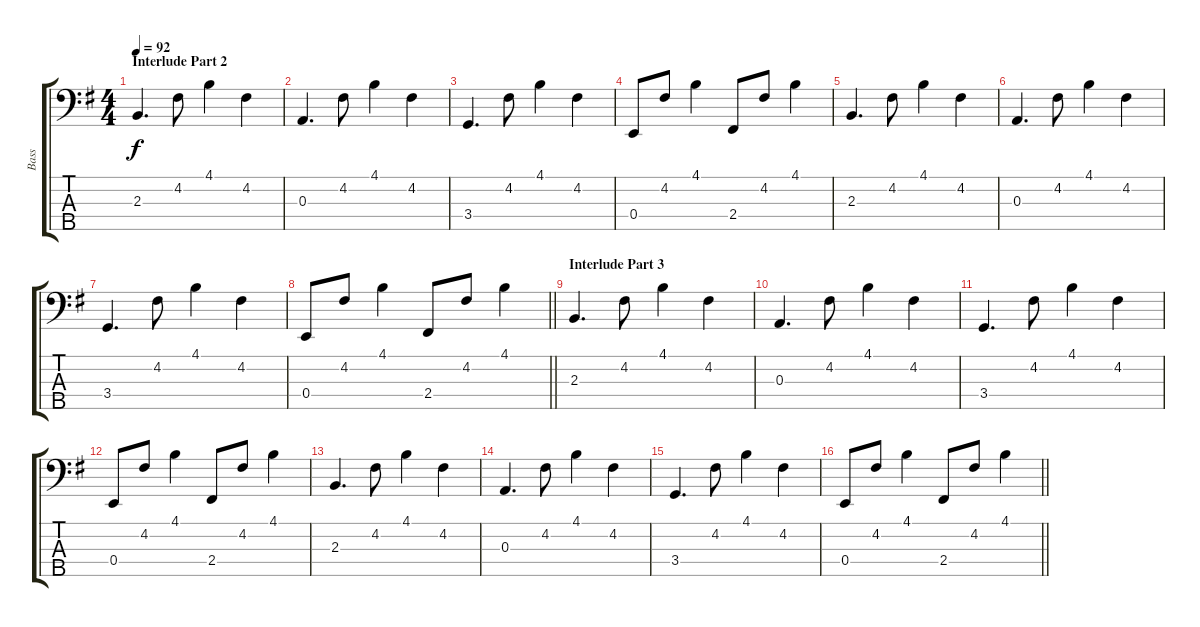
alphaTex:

\track ("Bass" "Bass") {instrument electricbassfinger}
\staff {score tabs}
\tuning (G2 D2 A1 E1 B0) {hide}
\ts (4 4)
\section ("" "Interlude Part 2")
\tempo 92
\clef f4
\ks eminor
2.3.4{d dy f} 4.2.8 4.1.4 4.2.4 |
0.3.4{d} 4.2.8 4.1.4 4.2.4 |
3.4.4{d} 4.2.8 4.1.4 4.2.4 |
0.4.8 4.2.8 4.1.4 2.4.8 4.2.8 4.1.4 |
2.3.4{d} 4.2.8 4.1.4 4.2.4 |
0.3.4{d} 4.2.8 4.1.4 4.2.4 |
3.4.4{d} 4.2.8 4.1.4 4.2.4 |
\barLineRight lightlight
0.4.8 4.2.8 4.1.4 2.4.8 4.2.8 4.1.4 |
\section ("" "Interlude Part 3")
2.3.4{d} 4.2.8 4.1.4 4.2.4 |
0.3.4{d} 4.2.8 4.1.4 4.2.4 |
3.4.4{d} 4.2.8 4.1.4 4.2.4 |
0.4.8 4.2.8 4.1.4 2.4.8 4.2.8 4.1.4 |
2.3.4{d} 4.2.8 4.1.4 4.2.4 |
0.3.4{d} 4.2.8 4.1.4 4.2.4 |
3.4.4{d} 4.2.8 4.1.4 4.2.4 |
\barLineRight lightlight
0.4.8 4.2.8 4.1.4 2.4.8 4.2.8 4.1.4
